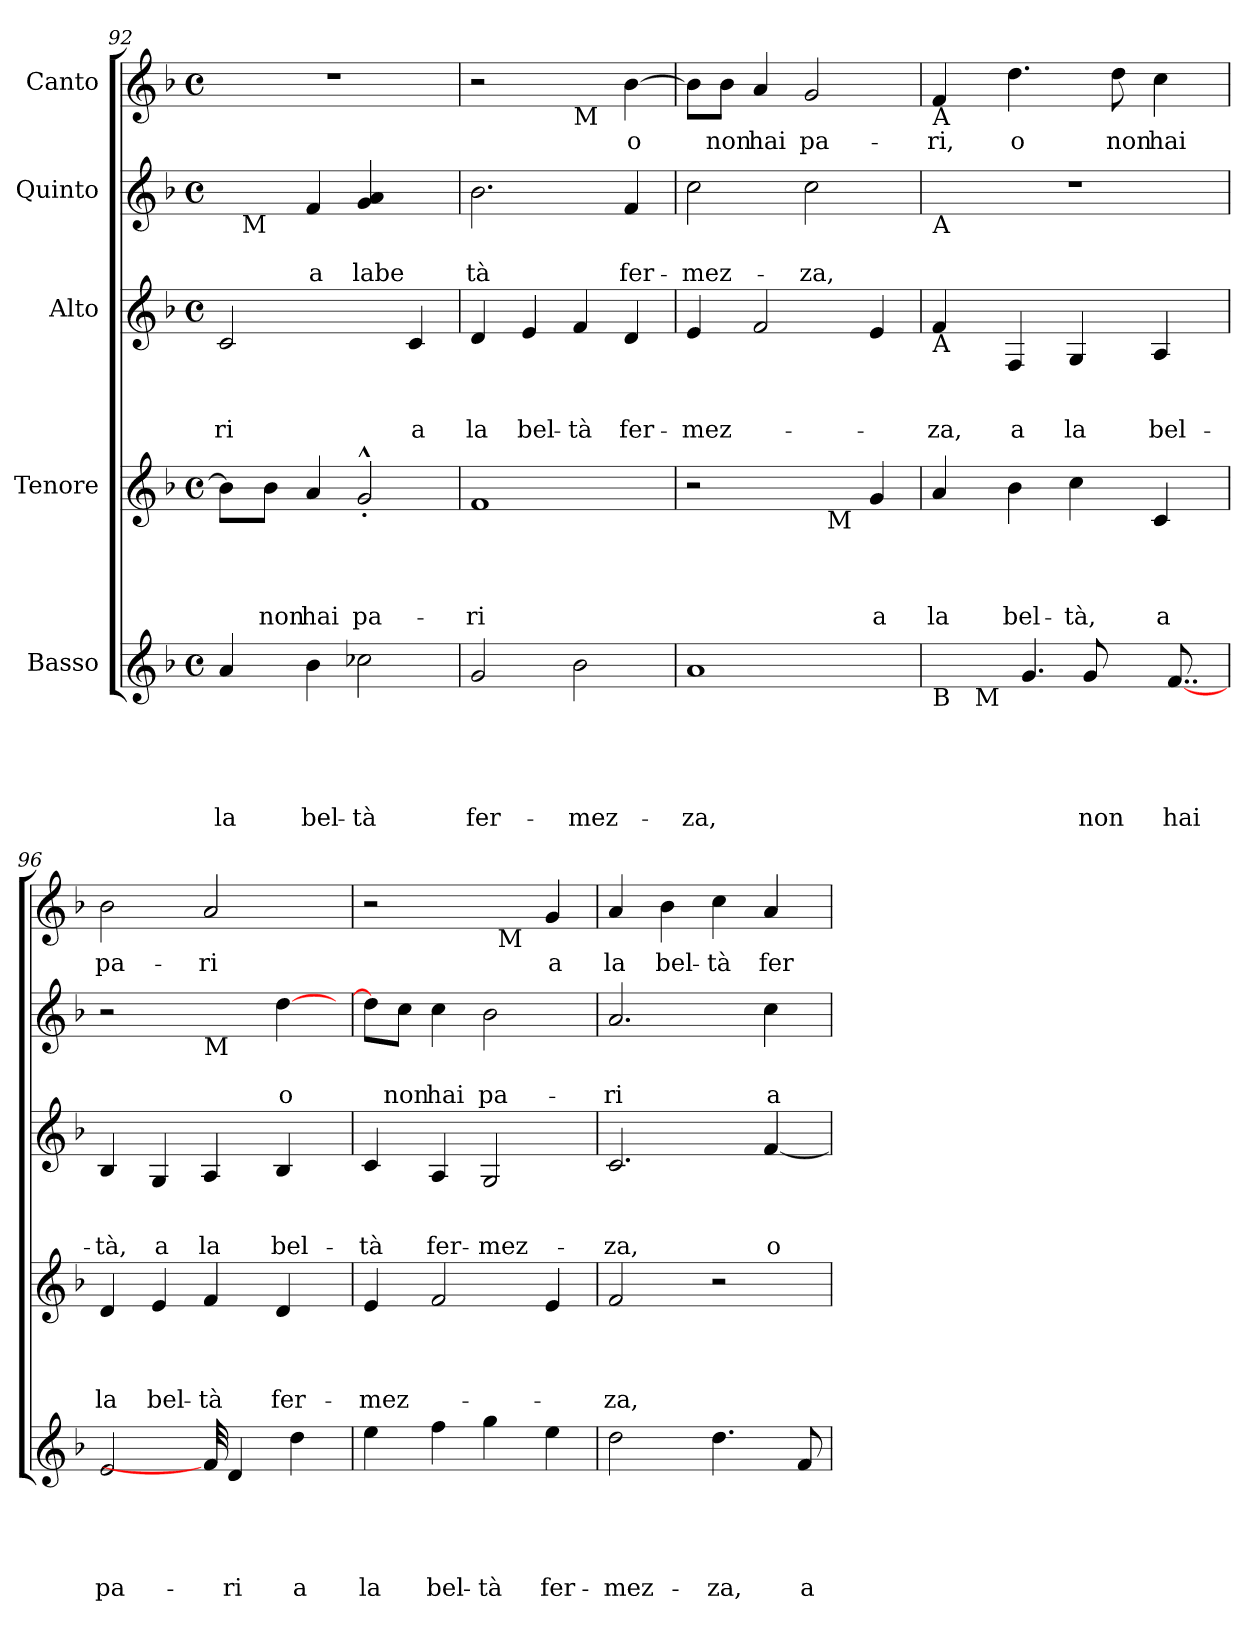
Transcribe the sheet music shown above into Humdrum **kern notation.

**kern	**text	**text	**text	**text	**text	**kern	**text	**text	**text	**text	**kern	**text	**text	**text	**kern	**text	**text	**kern	**text
*part5	*part5	*part5	*part5	*part5	*part5	*part4	*part4	*part4	*part4	*part4	*part3	*part3	*part3	*part3	*part2	*part2	*part2	*part1	*part1
*staff5	*staff5	*staff5	*staff5	*staff5	*staff5	*staff4	*staff4	*staff4	*staff4	*staff4	*staff3	*staff3	*staff3	*staff3	*staff2	*staff2	*staff2	*staff1	*staff1
*I"Basso	*	*	*	*	*	*I"Tenore	*	*	*	*	*I"Alto	*	*	*	*I"Quinto	*	*	*I"Canto	*
*clefG2	*	*	*	*	*	*clefG2	*	*	*	*	*clefG2	*	*	*	*clefG2	*	*	*clefG2	*
*k[b-]	*	*	*	*	*	*k[b-]	*	*	*	*	*k[b-]	*	*	*	*k[b-]	*	*	*k[b-]	*
*F:	*	*	*	*	*	*F:	*	*	*	*	*F:	*	*	*	*F:	*	*	*F:	*
*M4/4	*	*	*	*	*	*M4/4	*	*	*	*	*M4/4	*	*	*	*M4/4	*	*	*M4/4	*
*met(c)	*	*	*	*	*	*met(c)	*	*	*	*	*met(c)	*	*	*	*met(c)	*	*	*met(c)	*
=92	=92	=92	=92	=92	=92	=92	=92	=92	=92	=92	=92	=92	=92	=92	=92	=92	=92	=92	=92
!	!	!	!	!	!LO:LY:b	!	!	!	!	!	!	!	!	!LO:LY:b	!	!	!	!	!
*	*	*	*	*	*	*	*	*	*	*	*	*	*	*	*^	*	*	*	*
4a/	.	.	.	.	la	8b-\L]	.	.	.	.	2c/	.	.	-ri	4ryy	16ryy	.	.	1r	.
!	!	!	!	!	!	!	!	!	!	!	!	!	!	!	!	!LO:TX:b:t=M	!	!	!	!
.	.	.	.	.	.	.	.	.	.	.	.	.	.	.	.	2...ryy	.	.	.	.
!	!	!	!	!	!	!	!	!	!	!LO:LY:b	!	!	!	!	!	!	!	!	!	!
.	.	.	.	.	.	8b-\J	.	.	.	non	.	.	.	.	.	.	.	.	.	.
!	!	!	!	!	!LO:LY:b	!	!	!	!	!LO:LY:b	!	!	!	!	!	!	!	!LO:LY:b	!	!
4b-\	.	.	.	.	bel-	4a/	.	.	.	hai	.	.	.	.	4f/	.	.	a	.	.
!	!	!	!	!	!LO:LY:b	!	!	!	!	!LO:LY:b	!	!	!	!	!	!	!	!LO:LY:b	!	!
2cc-X\	.	.	.	.	-tà	2g^^<'</	.	.	.	pa-	4ryy	.	.	.	4g/ 4a/	.	.	labe	.	.
!	!	!	!	!	!	!	!	!	!	!	!	!	!	!LO:LY:b	!	!	!	!	!	!
.	.	.	.	.	.	.	.	.	.	.	4c/	.	.	a	4ryy	.	.	.	.	.
=93	=93	=93	=93	=93	=93	=93	=93	=93	=93	=93	=93	=93	=93	=93	=93	=93	=93	=93	=93	=93
!	!	!	!	!	!LO:LY:b	!	!	!	!	!LO:LY:b	!	!	!	!LO:LY:b	!	!	!	!LO:LY:b	!	!
*	*	*	*	*	*	*	*	*	*	*	*	*	*	*	*v	*v	*	*	*	*
2g/	.	.	.	.	fer-	1f	.	.	.	-ri	4d/	.	.	la	2.b-\	.	tà	2r	.
!	!	!	!	!	!	!	!	!	!	!	!	!	!	!LO:LY:b	!	!	!	!	!
.	.	.	.	.	.	.	.	.	.	.	4e/	.	.	bel-	.	.	.	.	.
!	!	!	!	!	!	!	!	!	!	!	!	!	!	!	!	!	!	!LO:TX:b:t=M	!
!	!	!	!	!	!LO:LY:b	!	!	!	!	!	!	!	!	!LO:LY:b	!	!	!	!	!
2b-\	.	.	.	.	-mez-	.	.	.	.	.	4f/	.	.	-tà	.	.	.	4ryy	.
!	!	!	!	!	!	!	!	!	!	!	!	!	!	!LO:LY:b	!	!	!LO:LY:b	!	!LO:LY:b
.	.	.	.	.	.	.	.	.	.	.	4d/	.	.	fer-	4f/	.	fer-	[>4b-\	o
=94	=94	=94	=94	=94	=94	=94	=94	=94	=94	=94	=94	=94	=94	=94	=94	=94	=94	=94	=94
!	!	!	!	!	!LO:LY:b	!	!	!	!	!	!	!	!	!LO:LY:b	!	!	!LO:LY:b	!	!
*	*	*	*	*	*	*^	*	*	*	*	*	*	*	*	*	*	*	*	*
1a	.	.	.	.	-za,	2r	2ryy	.	.	.	.	4e/	.	.	-mez-	2cc\	.	-mez-	8b-\L]	.
!	!	!	!	!	!	!	!	!	!	!	!	!	!	!	!	!	!	!	!	!LO:LY:b
.	.	.	.	.	.	.	.	.	.	.	.	.	.	.	.	.	.	.	8b-\J	non
!	!	!	!	!	!	!	!	!	!	!	!	!	!	!	!	!	!	!	!	!LO:LY:b
.	.	.	.	.	.	.	.	.	.	.	.	2f/	.	.	.	.	.	.	4a/	hai
!	!	!	!	!	!	!	!	!	!	!	!	!	!	!	!	!	!	!LO:LY:b	!	!LO:LY:b
.	.	.	.	.	.	4ryy	16ryy	.	.	.	.	.	.	.	.	2cc\	.	-za,	2g/	pa-
!	!	!	!	!	!	!	!LO:TX:b:t=M	!	!	!	!	!	!	!	!	!	!	!	!	!
.	.	.	.	.	.	.	4..ryy	.	.	.	.	.	.	.	.	.	.	.	.	.
!	!	!	!	!	!	!	!	!	!	!	!LO:LY:b	!	!	!	!	!	!	!	!	!
.	.	.	.	.	.	4g/	.	.	.	.	a	4e/	.	.	.	.	.	.	.	.
!!LO:LB:g=z
=95	=95	=95	=95	=95	=95	=95	=95	=95	=95	=95	=95	=95	=95	=95	=95	=95	=95	=95	=95	=95
*^	*	*	*	*	*	*	*	*	*	*	*	*	*	*	*	*	*	*	*	*
!	!	!	!	!	!	!	!	!	!	!	!	!	!	!	!	!	!	!	!	!LO:TX:b:t=A	!
!	!	!	!	!	!	!	!	!	!	!	!	!	!	!	!	!	!LO:TX:b:t=A	!	!	!	!
!	!	!	!	!	!	!	!	!	!	!	!	!	!LO:TX:b:t=A	!	!	!	!	!	!	!	!
!	!	!	!	!	!	!	!LO:TX:b:t=A	!	!	!	!	!	!	!	!	!	!	!	!	!	!
!LO:TX:b:t=B	!	!	!	!	!	!	!	!	!	!	!	!	!	!	!	!	!	!	!	!	!
!	!	!	!	!	!	!	!	!	!	!	!	!LO:LY:b	!	!	!	!LO:LY:b	!	!	!	!	!LO:LY:b
*	*	*	*	*	*	*	*v	*v	*	*	*	*	*	*	*	*	*	*	*	*	*
8ryy	32ryy	.	.	.	.	.	4a/	.	.	.	la	4f/	.	.	-za,	1r	.	.	4f/	-ri,
.	2ryy	.	.	.	.	.	.	.	.	.	.	.	.	.	.	.	.	.	.	.
!LO:TX:b:t=M	!	!	!	!	!	!	!	!	!	!	!	!	!	!	!	!	!	!	!	!
8ryy	.	.	.	.	.	.	.	.	.	.	.	.	.	.	.	.	.	.	.	.
!	!	!	!	!	!	!	!	!	!	!	!LO:LY:b	!	!	!	!LO:LY:b	!	!	!	!	!LO:LY:b
32ryy	.	.	.	.	.	.	4b-\	.	.	.	bel-	4F/	.	.	a	.	.	.	4.dd\	o
4.g/	.	.	.	.	.	.	.	.	.	.	.	.	.	.	.	.	.	.	.	.
!	!	!	!	!	!	!	!	!	!	!	!LO:LY:b	!	!	!	!LO:LY:b	!	!	!	!	!
.	.	.	.	.	.	.	4cc\	.	.	.	-tà,	4G/	.	.	la	.	.	.	.	.
!	!	!	!	!	!	!LO:LY:b	!	!	!	!	!	!	!	!	!	!	!	!	!	!
.	8g/	.	.	.	.	non	.	.	.	.	.	.	.	.	.	.	.	.	.	.
!	!	!	!	!	!	!	!	!	!	!	!	!	!	!	!	!	!	!	!	!LO:LY:b
.	.	.	.	.	.	.	.	.	.	.	.	.	.	.	.	.	.	.	8dd\	non
4ryy	8ryy	.	.	.	.	.	.	.	.	.	.	.	.	.	.	.	.	.	.	.
!	!	!	!	!	!	!	!	!	!	!	!LO:LY:b	!	!	!	!LO:LY:b	!	!	!	!	!LO:LY:b
.	.	.	.	.	.	.	4c/	.	.	.	a	4A/	.	.	bel-	.	.	.	4cc\	hai
!	!	!	!	!	!	!LO:LY:b	!	!	!	!	!	!	!	!	!	!	!	!	!	!
.	[8..f/	.	.	.	.	hai	.	.	.	.	.	.	.	.	.	.	.	.	.	.
16.ryy	.	.	.	.	.	.	.	.	.	.	.	.	.	.	.	.	.	.	.	.
*v	*v	*	*	*	*	*	*	*	*	*	*	*	*	*	*	*	*	*	*	*
=96	=96	=96	=96	=96	=96	=96	=96	=96	=96	=96	=96	=96	=96	=96	=96	=96	=96	=96	=96
!	!	!	!	!	!LO:LY:b	!	!	!	!	!LO:LY:b	!	!	!	!LO:LY:b	!	!	!	!	!LO:LY:b
2e/	.	.	.	.	pa-	4d/	.	.	.	la	4B-/	.	.	-tà,	2r	.	.	2b-\	pa-
!	!	!	!	!	!	!	!	!	!	!LO:LY:b	!	!	!	!LO:LY:b	!	!	!	!	!
.	.	.	.	.	.	4e/	.	.	.	bel-	4G/	.	.	a	.	.	.	.	.
!	!	!	!	!	!	!	!	!	!	!	!	!	!	!	!LO:TX:b:t=M	!	!	!	!
!	!	!	!	!	!	!	!	!	!	!LO:LY:b	!	!	!	!LO:LY:b	!	!	!	!	!LO:LY:b
32f/]	.	.	.	.	.	4f/	.	.	.	-tà	4A/	.	.	la	4ryy	.	.	2a/	-ri
!	!	!	!	!	!LO:LY:b	!	!	!	!	!	!	!	!	!	!	!	!	!	!
4d/	.	.	.	.	-ri	.	.	.	.	.	.	.	.	.	.	.	.	.	.
!	!	!	!	!	!	!	!	!	!	!LO:LY:b	!	!	!	!LO:LY:b	!	!	!LO:LY:b	!	!
.	.	.	.	.	.	4d/	.	.	.	fer-	4B-/	.	.	bel-	[>4dd\	.	o	.	.
!	!	!	!	!	!LO:LY:b	!	!	!	!	!	!	!	!	!	!	!	!	!	!
4dd\	.	.	.	.	a	.	.	.	.	.	.	.	.	.	.	.	.	.	.
.	.	.	.	.	.	32ryy	.	.	.	.	32ryy	.	.	.	32ryy	.	.	32ryy	.
=97	=97	=97	=97	=97	=97	=97	=97	=97	=97	=97	=97	=97	=97	=97	=97	=97	=97	=97	=97
!	!	!	!	!	!LO:LY:b	!	!	!	!	!LO:LY:b	!	!	!	!LO:LY:b	!	!	!	!	!
*	*	*	*	*	*	*	*	*	*	*	*	*	*	*	*	*	*	*^	*
4ee\	.	.	.	.	la	4e/	.	.	.	-mez-	4c/	.	.	-tà	8dd\L]	.	.	2r	2ryy	.
!	!	!	!	!	!	!	!	!	!	!	!	!	!	!	!	!	!LO:LY:b	!	!	!
.	.	.	.	.	.	.	.	.	.	.	.	.	.	.	8cc\J	.	non	.	.	.
!	!	!	!	!	!LO:LY:b	!	!	!	!	!	!	!	!	!LO:LY:b	!	!	!LO:LY:b	!	!	!
4ff\	.	.	.	.	bel-	2f/	.	.	.	.	4A/	.	.	fer-	4cc\	.	hai	.	.	.
!	!	!	!	!	!LO:LY:b	!	!	!	!	!	!	!	!	!LO:LY:b	!	!	!LO:LY:b	!	!	!
4gg\	.	.	.	.	-tà	.	.	.	.	.	2G/	.	.	-mez-	2b-\	.	pa-	4ryy	32ryy	.
!	!	!	!	!	!	!	!	!	!	!	!	!	!	!	!	!	!	!	!LO:TX:b:t=M	!
.	.	.	.	.	.	.	.	.	.	.	.	.	.	.	.	.	.	.	4...ryy	.
!	!	!	!	!	!LO:LY:b	!	!	!	!	!	!	!	!	!	!	!	!	!	!	!LO:LY:b
4ee\	.	.	.	.	fer-	4e/	.	.	.	.	.	.	.	.	.	.	.	4g/	.	a
=98	=98	=98	=98	=98	=98	=98	=98	=98	=98	=98	=98	=98	=98	=98	=98	=98	=98	=98	=98	=98
!	!	!	!	!	!LO:LY:b	!	!	!	!	!LO:LY:b	!	!	!	!LO:LY:b	!	!	!LO:LY:b	!	!	!LO:LY:b
*	*	*	*	*	*	*	*	*	*	*	*	*	*	*	*	*	*	*v	*v	*
2dd\	.	.	.	.	-mez-	2f/	.	.	.	-za,	2.c/	.	.	-za,	2.a/	.	-ri	4a/	la
!	!	!	!	!	!	!	!	!	!	!	!	!	!	!	!	!	!	!	!LO:LY:b
.	.	.	.	.	.	.	.	.	.	.	.	.	.	.	.	.	.	4b-\	bel-
!	!	!	!	!	!LO:LY:b	!	!	!	!	!	!	!	!	!	!	!	!	!	!LO:LY:b
4.dd\	.	.	.	.	-za,	2r	.	.	.	.	.	.	.	.	.	.	.	4cc\	-tà
!	!	!	!	!	!	!	!	!	!	!	!	!	!	!LO:LY:b	!	!	!LO:LY:b	!	!LO:LY:b
.	.	.	.	.	.	.	.	.	.	.	[<4f/	.	.	o	4cc\	.	a	4a/	fer-
!	!	!	!	!	!LO:LY:b	!	!	!	!	!	!	!	!	!	!	!	!	!	!
8f/	.	.	.	.	a	.	.	.	.	.	.	.	.	.	.	.	.	.	.
=	=	=	=	=	=	=	=	=	=	=	=	=	=	=	=	=	=	=	=
*-	*-	*-	*-	*-	*-	*-	*-	*-	*-	*-	*-	*-	*-	*-	*-	*-	*-	*-	*-
